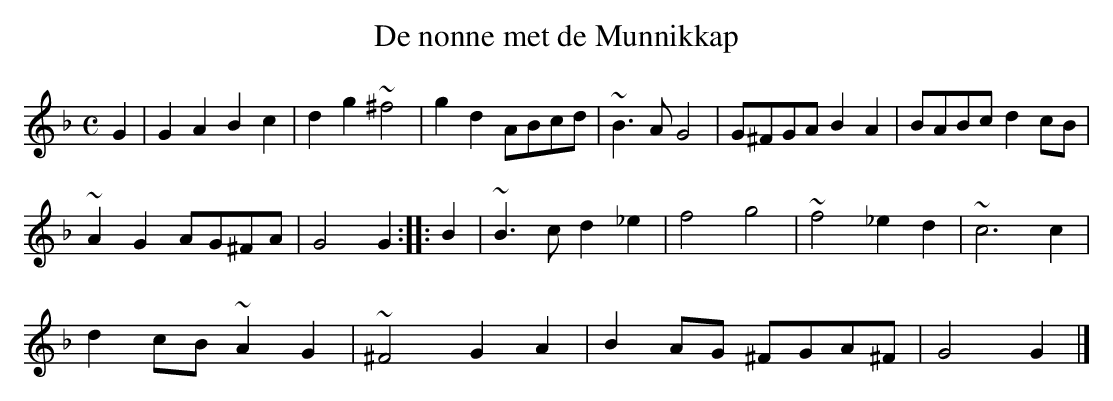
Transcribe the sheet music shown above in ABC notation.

X:1
T:De nonne met de Munnikkap
M:C
K:Gdor
G2|G2A2B2c2|d2g2~^f4|g2d2ABcd|~B3AG4|G^FGAB2A2|BABcd2cB|
~A2G2AG^FA|G4G2:||:B2|~B3cd2_e2|f4g4|~f4_e2d2|~c6c2|
d2cB~A2G2|~^F4G2A2|B2AG ^FGA^F|G4G2|]
